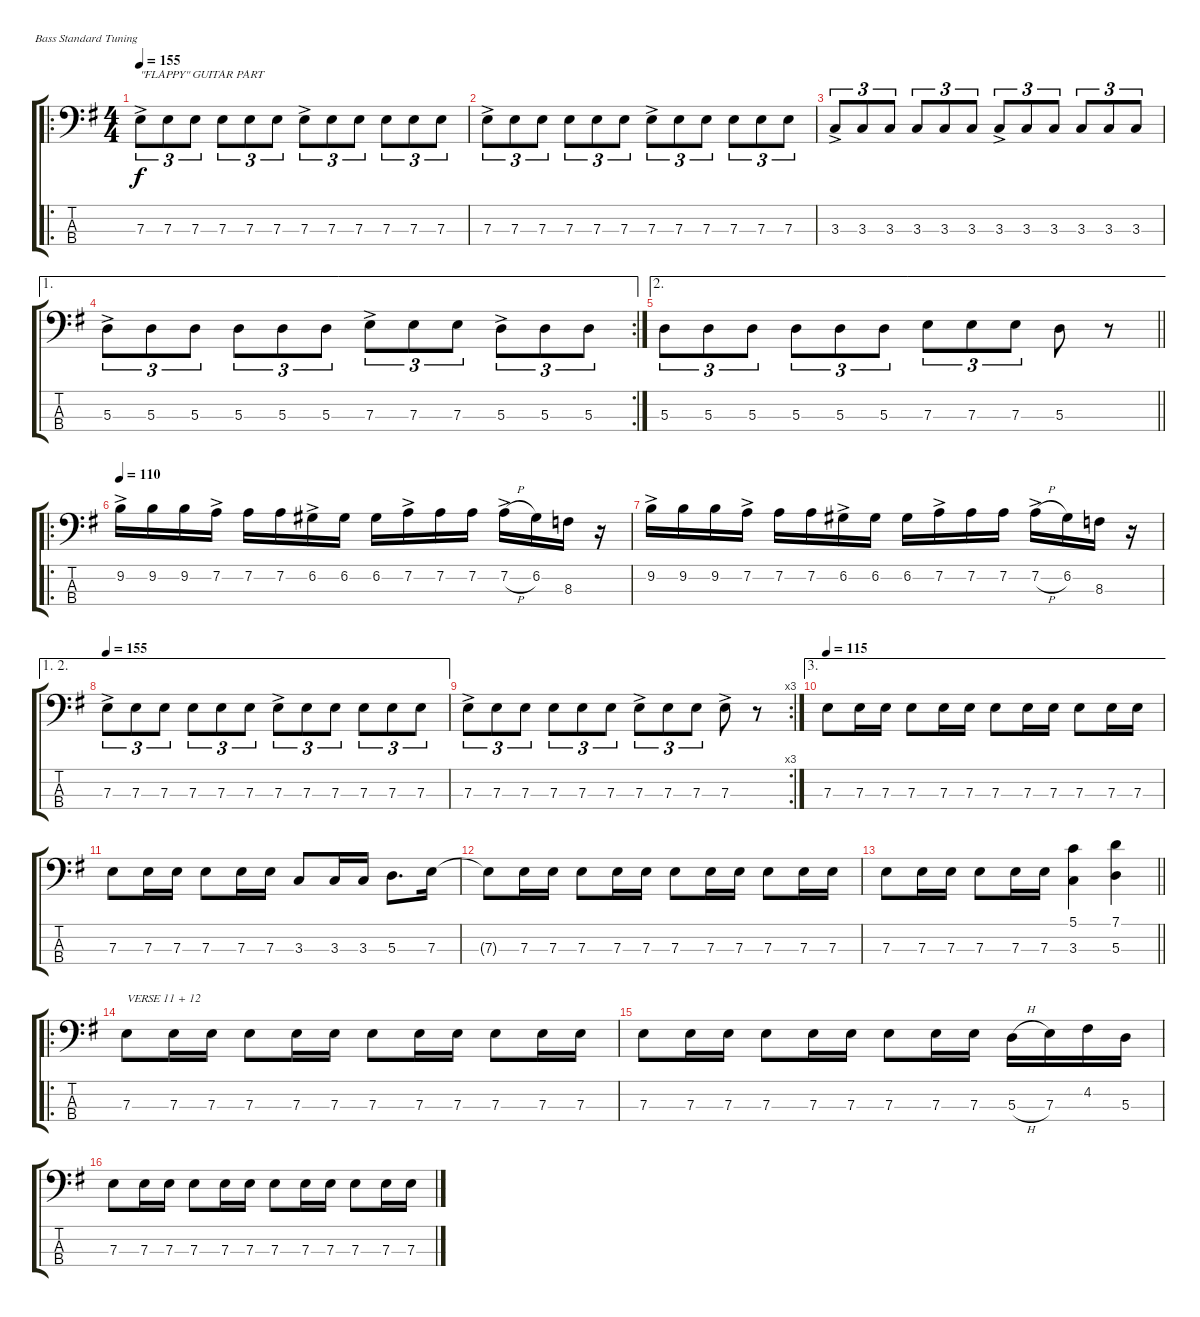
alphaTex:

\bracketExtendMode groupsimilarinstruments
\multiTrackTrackNamePolicy hidden
\firstSystemTrackNameOrientation horizontal
\otherSystemsTrackNameOrientation horizontal
\track "" {instrument electricbassfinger}
\staff {score tabs}
\tuning (G2 D2 A1 E1)
\ro
\ts (4 4)
\tempo 155
\clef f4
\ks eminor
7.3{ac}.8{tu (3 2) txt "\"FLAPPY\" GUITAR PART" dy f} 7.3.8{tu (3 2)} 7.3.8{tu (3 2)} 7.3.8{tu (3 2)} 7.3.8{tu (3 2)} 7.3.8{tu (3 2)} 7.3{ac}.8{tu (3 2)} 7.3.8{tu (3 2)} 7.3.8{tu (3 2)} 7.3.8{tu (3 2)} 7.3.8{tu (3 2)} 7.3.8{tu (3 2)} |
7.3{ac}.8{tu (3 2)} 7.3.8{tu (3 2)} 7.3.8{tu (3 2)} 7.3.8{tu (3 2)} 7.3.8{tu (3 2)} 7.3.8{tu (3 2)} 7.3{ac}.8{tu (3 2)} 7.3.8{tu (3 2)} 7.3.8{tu (3 2)} 7.3.8{tu (3 2)} 7.3.8{tu (3 2)} 7.3.8{tu (3 2)} |
3.3{ac}.8{tu (3 2)} 3.3.8{tu (3 2)} 3.3.8{tu (3 2)} 3.3.8{tu (3 2)} 3.3.8{tu (3 2)} 3.3.8{tu (3 2)} 3.3{ac}.8{tu (3 2)} 3.3.8{tu (3 2)} 3.3.8{tu (3 2)} 3.3.8{tu (3 2)} 3.3.8{tu (3 2)} 3.3.8{tu (3 2)} |
\ae 1
\rc 2
5.3{ac}.8{tu (3 2)} 5.3.8{tu (3 2)} 5.3.8{tu (3 2)} 5.3.8{tu (3 2)} 5.3.8{tu (3 2)} 5.3.8{tu (3 2)} 7.3{ac}.8{tu (3 2)} 7.3.8{tu (3 2)} 7.3.8{tu (3 2)} 5.3{ac}.8{tu (3 2)} 5.3.8{tu (3 2)} 5.3.8{tu (3 2)} |
\ae 2
\barLineRight lightlight
5.3.8{tu (3 2)} 5.3.8{tu (3 2)} 5.3.8{tu (3 2)} 5.3.8{tu (3 2)} 5.3.8{tu (3 2)} 5.3.8{tu (3 2)} 7.3.8{tu (3 2)} 7.3.8{tu (3 2)} 7.3.8{tu (3 2)} 5.3.8 r.8 |
\ro
\tempo 110
9.2{ac}.16 9.2.16 9.2.16 7.2{ac}.16 7.2.16 7.2.16 6.2{ac}.16 6.2.16 6.2.16 7.2{ac}.16 7.2.16 7.2.16 7.2{h ac}.16 6.2.16 8.3.16 r.16 |
9.2{ac}.16 9.2.16 9.2.16 7.2{ac}.16 7.2.16 7.2.16 6.2{ac}.16 6.2.16 6.2.16 7.2{ac}.16 7.2.16 7.2.16 7.2{h ac}.16 6.2.16 8.3.16 r.16 |
\ae (1 2)
\tempo 155
7.3{ac}.8{tu (3 2)} 7.3.8{tu (3 2)} 7.3.8{tu (3 2)} 7.3.8{tu (3 2)} 7.3.8{tu (3 2)} 7.3.8{tu (3 2)} 7.3{ac}.8{tu (3 2)} 7.3.8{tu (3 2)} 7.3.8{tu (3 2)} 7.3.8{tu (3 2)} 7.3.8{tu (3 2)} 7.3.8{tu (3 2)} |
\rc 3
7.3{ac}.8{tu (3 2)} 7.3.8{tu (3 2)} 7.3.8{tu (3 2)} 7.3.8{tu (3 2)} 7.3.8{tu (3 2)} 7.3.8{tu (3 2)} 7.3{ac}.8{tu (3 2)} 7.3.8{tu (3 2)} 7.3.8{tu (3 2)} 7.3{ac}.8 r.8 |
\ae 3
\tempo 115
7.3.8 7.3.16 7.3.16 7.3.8 7.3.16 7.3.16 7.3.8 7.3.16 7.3.16 7.3.8 7.3.16 7.3.16 |
7.3.8 7.3.16 7.3.16 7.3.8 7.3.16 7.3.16 3.3.8 3.3.16 3.3.16 5.3.8{d} 7.3.16 |
7.3{t}.8 7.3.16 7.3.16 7.3.8 7.3.16 7.3.16 7.3.8 7.3.16 7.3.16 7.3.8 7.3.16 7.3.16 |
\barLineRight lightlight
7.3.8 7.3.16 7.3.16 7.3.8 7.3.16 7.3.16 (5.1 3.3).4 (7.1 5.3).4 |
\ro
7.3.8{txt "VERSE 11 + 12"} 7.3.16 7.3.16 7.3.8 7.3.16 7.3.16 7.3.8 7.3.16 7.3.16 7.3.8 7.3.16 7.3.16 |
7.3.8 7.3.16 7.3.16 7.3.8 7.3.16 7.3.16 7.3.8 7.3.16 7.3.16 5.3{h}.16 7.3.16 4.2.16 5.3.16 |
7.3.8 7.3.16 7.3.16 7.3.8 7.3.16 7.3.16 7.3.8 7.3.16 7.3.16 7.3.8 7.3.16 7.3.16
